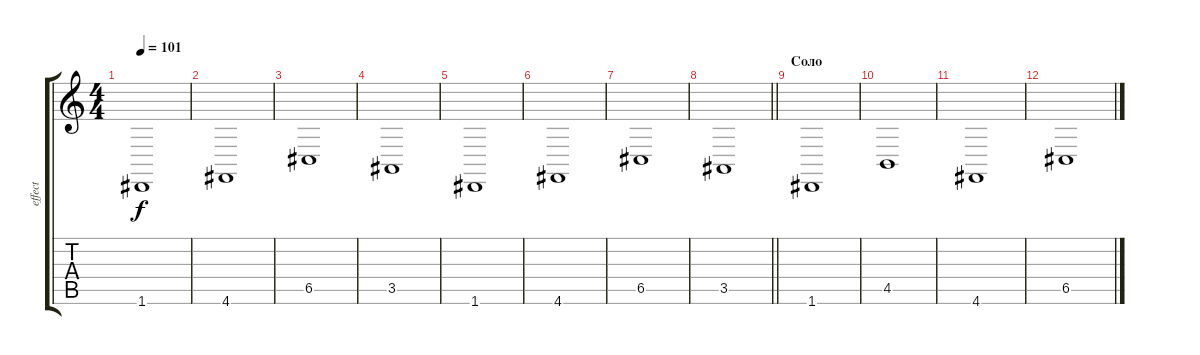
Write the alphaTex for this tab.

\track ("effect" "effect") {instrument stringensemble1}
\staff {score tabs}
\tuning (D4 A3 F3 C3 G2 D2) {hide}
\ts (4 4)
\tempo 101
\clef g2
\ks c
1.6.1{dy f} |
4.6.1 |
6.5.1 |
3.5.1 |
1.6.1 |
4.6.1 |
6.5.1 |
\barLineRight lightlight
3.5.1 |
\section ("" "Соло")
1.6.1 |
4.5.1 |
4.6.1 |
6.5.1
